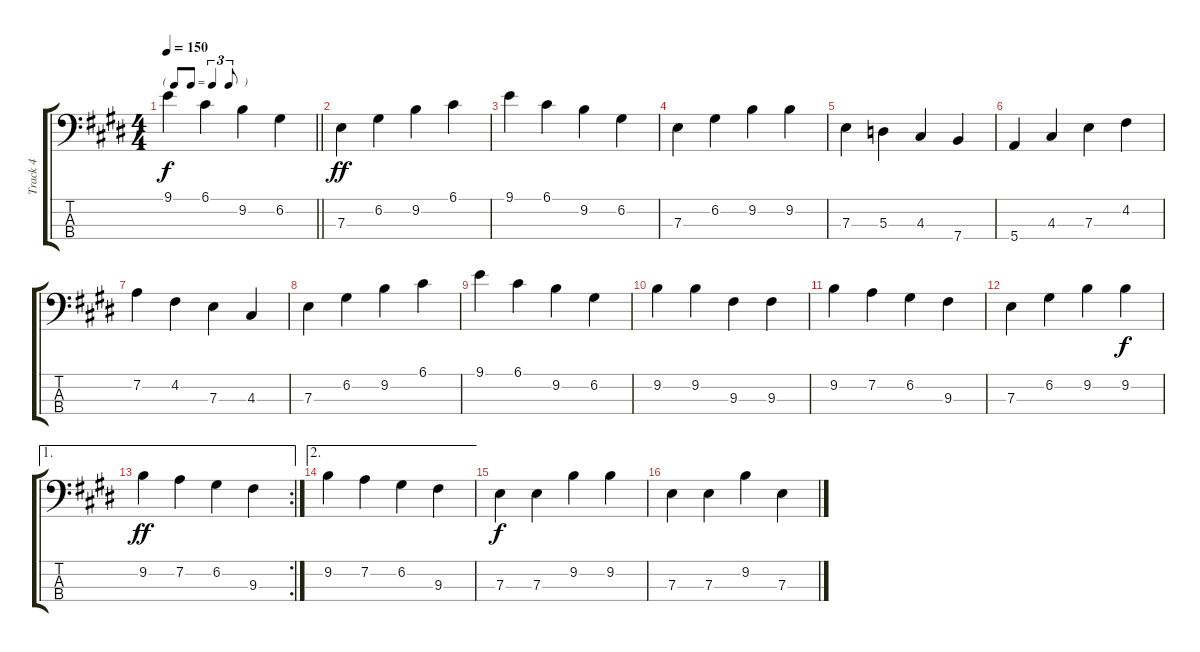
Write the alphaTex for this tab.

\track ("Track 4" "Track 4") {instrument electricbassfinger}
\staff {score tabs}
\tuning (G2 D2 A1 E1) {hide}
\ts (4 4)
\tf triplet8th
\tempo 150
\clef f4
\barLineRight lightlight
\ks e
9.1.4{dy f} 6.1.4 9.2.4 6.2.4 |
7.3.4{dy ff} 6.2.4 9.2.4 6.1.4 |
9.1.4 6.1.4 9.2.4 6.2.4 |
7.3.4 6.2.4 9.2.4 9.2.4 |
7.3.4 5.3.4 4.3.4 7.4.4 |
5.4.4 4.3.4 7.3.4 4.2.4 |
7.2.4 4.2.4 7.3.4 4.3.4 |
7.3.4 6.2.4 9.2.4 6.1.4 |
9.1.4 6.1.4 9.2.4 6.2.4 |
9.2.4 9.2.4 9.3.4 9.3.4 |
9.2.4 7.2.4 6.2.4 9.3.4 |
7.3.4 6.2.4 9.2.4 9.2.4{dy f} |
\ae 1
\rc 2
9.2.4{dy ff} 7.2.4 6.2.4 9.3.4 |
\ae 2
9.2.4 7.2.4 6.2.4 9.3.4 |
7.3.4{dy f} 7.3.4 9.2.4 9.2.4 |
7.3.4 7.3.4 9.2.4 7.3.4
